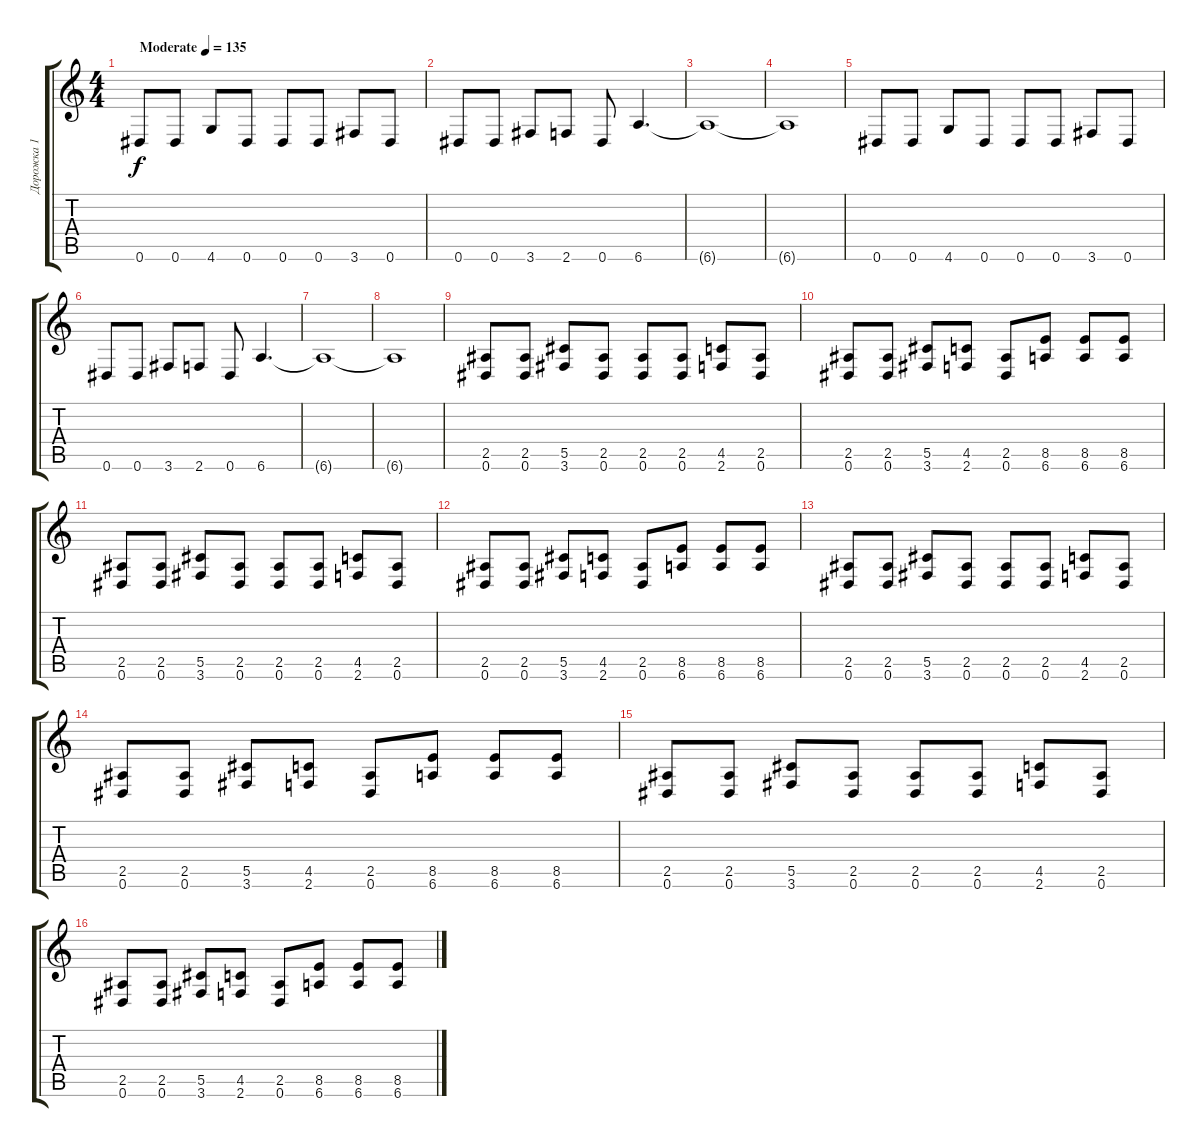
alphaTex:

\track ("Дорожка 1" "Дорожка 1") {instrument distortionguitar}
\staff {score tabs}
\tuning (Eb4 Bb3 Gb3 Db3 Ab2 Eb2) {hide}
\ts (4 4)
\tempo (135 "Moderate")
\clef g2
\ks c
0.6.8{dy f instrument distortionguitar} 0.6.8 4.6.8 0.6.8 0.6.8 0.6.8 3.6.8 0.6.8 |
0.6.8 0.6.8 3.6.8 2.6.8 0.6.8 6.6.4{d} |
6.6{t}.1 |
6.6{t}.1 |
0.6.8 0.6.8 4.6.8 0.6.8 0.6.8 0.6.8 3.6.8 0.6.8 |
0.6.8 0.6.8 3.6.8 2.6.8 0.6.8 6.6.4{d} |
6.6{t}.1 |
6.6{t}.1 |
(2.5 0.6).8 (2.5 0.6).8 (5.5 3.6).8 (2.5 0.6).8 (2.5 0.6).8 (2.5 0.6).8 (4.5 2.6).8 (2.5 0.6).8 |
(2.5 0.6).8 (2.5 0.6).8 (5.5 3.6).8 (4.5 2.6).8 (2.5 0.6).8 (8.5 6.6).8 (8.5 6.6).8 (8.5 6.6).8 |
(2.5 0.6).8 (2.5 0.6).8 (5.5 3.6).8 (2.5 0.6).8 (2.5 0.6).8 (2.5 0.6).8 (4.5 2.6).8 (2.5 0.6).8 |
(2.5 0.6).8 (2.5 0.6).8 (5.5 3.6).8 (4.5 2.6).8 (2.5 0.6).8 (8.5 6.6).8 (8.5 6.6).8 (8.5 6.6).8 |
(2.5 0.6).8 (2.5 0.6).8 (5.5 3.6).8 (2.5 0.6).8 (2.5 0.6).8 (2.5 0.6).8 (4.5 2.6).8 (2.5 0.6).8 |
(2.5 0.6).8 (2.5 0.6).8 (5.5 3.6).8 (4.5 2.6).8 (2.5 0.6).8 (8.5 6.6).8 (8.5 6.6).8 (8.5 6.6).8 |
(2.5 0.6).8 (2.5 0.6).8 (5.5 3.6).8 (2.5 0.6).8 (2.5 0.6).8 (2.5 0.6).8 (4.5 2.6).8 (2.5 0.6).8 |
(2.5 0.6).8 (2.5 0.6).8 (5.5 3.6).8 (4.5 2.6).8 (2.5 0.6).8 (8.5 6.6).8 (8.5 6.6).8 (8.5 6.6).8
